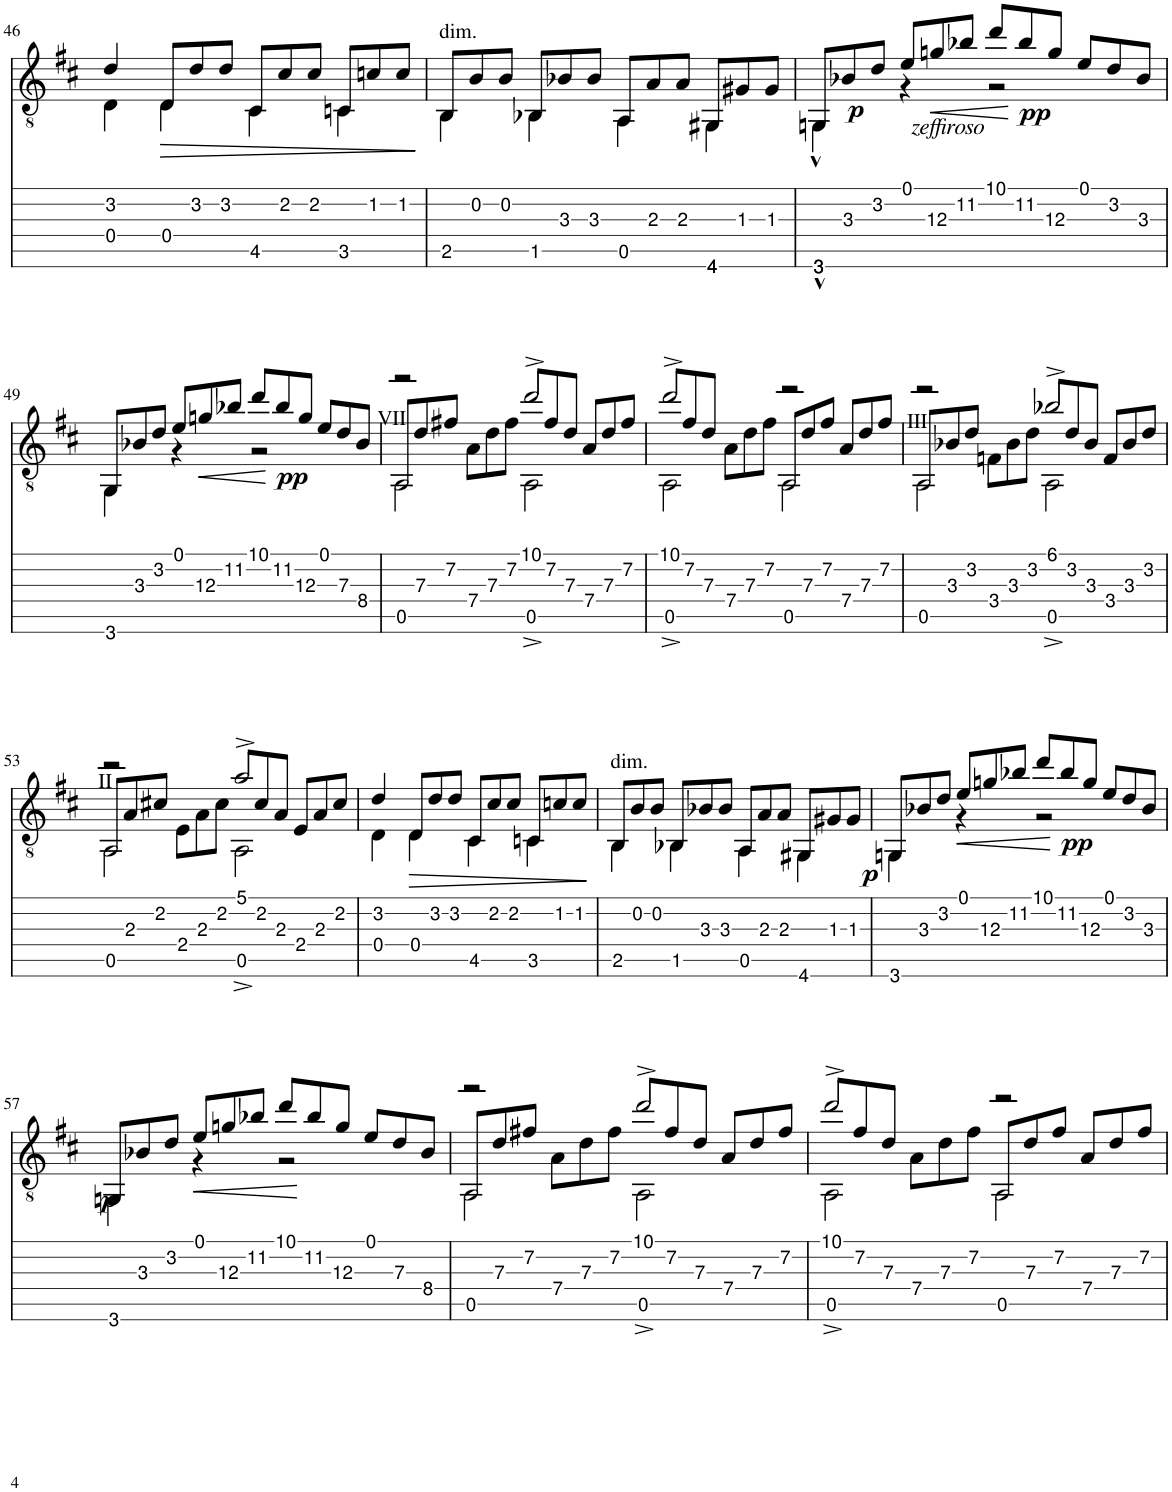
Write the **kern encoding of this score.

**kern	**kern	**dynam
*part1	*part1	*part1
*staff2	*staff1	*staff1/2
*I"Guitar	*	*
*I'Guit.	*	*
!!LO:PB:g=z
*	*clefGv2	*
*k[f#c#]	*k[f#c#]	*
*M4/4	*M4/4	*
*met(c)	*met(c)	*
=46	=46	=46
*^	*^	*
4d	4D	4d/	4D\	.
*Xbrackettup	*	*Xbrackettup	*	*
!	!	!	!	!LO:HP:b
12DL	4D	12D/L	4D\	>
12d	.	12d/	.	.
12dJ	.	12d/J	.	.
12C#L	4C#	12C#/L	4C#\	.
12c#	.	12c#/	.	.
12c#J	.	12c#/J	.	.
12CL	4C	12Cn/L	4C\	.
12c	.	12cn/	.	.
12cJ	.	12c/J	.	.
*v	*v	*	*	*
*	*v	*v	*
.	.	]
=47	=47	=47
*^	*^	*
!	!	!LO:TX:a:t=dim.	!	!
12BBL	4BB	12BB/L	4BB\	.
12B	.	12B/	.	.
12BJ	.	12B/J	.	.
12BB-L	4BB-	12BB-X/L	4BB-\	.
12B-	.	12B-X/	.	.
12B-J	.	12B-/J	.	.
12AAL	4AA	12AA/L	4AA\	.
12A	.	12A/	.	.
12AJ	.	12A/J	.	.
12GG#L	4GG#	12GG#X/L	4GG#\	.
12G#	.	12G#X/	.	.
12G#J	.	12G#/J	.	.
=48	=48	=48	=48	=48
12GGnL	4GG^^	12GGn/L	4GG^^\	.
!	!	!	!	!LO:DY:b
12B-	.	12B-X/	.	p
12dJ	.	12d/J	.	.
!	!	!LO:TX:b:i:t=zeffiroso	!	!
12eL	4r	12e/L	4r	.
!	!	!	!	!LO:HP:b
12gn	.	12gn/	.	<
12b-J	.	12b-X/J	.	.
12ddL	2r	12dd/L	2r	.
!	!	!	!	!LO:DY:n=1:b
12b-	.	12b-/	.	[ pp
12gJ	.	12g/J	.	.
12eL	.	12e/L	.	.
12d	.	12d/	.	.
12B-J	.	12B-/J	.	.
!!LO:LB:g=z	!!
=49	=49	=49	=49	=49
12GGL	4GG	12GG/L	4GG\	.
12B-X	.	12B-X/	.	.
12dJ	.	12d/J	.	.
12eL	4r	12e/L	4r	.
!	!	!	!	!LO:HP:b
12gn	.	12gn/	.	<
12b-XJ	.	12b-X/J	.	.
12ddL	2r	12dd/L	2r	.
!	!	!	!	!LO:DY:n=1:b
12b-	.	12b-/	.	[ pp
12gJ	.	12g/J	.	.
12eL	.	12e/L	.	.
12d	.	12d/	.	.
12B-J	.	12B-/J	.	.
=50	=50	=50	=50	=50
*	*^	*	*^	*
!	!	!	!LO:TX:a:t=VII	!	!	!
2r	2AA	12AAL	2r	2AA\	12AA/L	.
.	.	12d	.	.	12d/	.
.	.	12f#XJ	.	.	12f#X/J	.
.	.	12AL	.	.	12A\L	.
.	.	12d	.	.	12d\	.
.	.	12f#J	.	.	12f#\J	.
*	*	*	*	*	*brackettup	*
2dd^	2AA	12ddL	2dd^/	2AA\	12dd/L	.
.	.	12f#	.	.	12f#/	.
.	.	12dJ	.	.	12d/J	.
.	.	12AL	.	.	12A/L	.
.	.	12d	.	.	12d/	.
.	.	12f#J	.	.	12f#/J	.
=51	=51	=51	=51	=51	=51	=51
2dd^	2AA	12ddL	2dd^/	2AA\	12dd/L	.
.	.	12f#	.	.	12f#/	.
.	.	12dJ	.	.	12d/J	.
*	*	*	*	*	*Xbrackettup	*
.	.	12AL	.	.	12A\L	.
.	.	12d	.	.	12d\	.
.	.	12f#J	.	.	12f#\J	.
2r	2AA	12AAL	2r	2AA\	12AA/L	.
.	.	12d	.	.	12d/	.
.	.	12f#J	.	.	12f#/J	.
*	*	*	*	*	*brackettup	*
.	.	12AL	.	.	12A/L	.
.	.	12d	.	.	12d/	.
.	.	12f#J	.	.	12f#/J	.
=52	=52	=52	=52	=52	=52	=52
*	*	*	*	*	*Xbrackettup	*
!	!	!	!LO:TX:a:t=III	!	!	!
2r	2AA	12AAL	2r	2AA\	12AA/L	.
.	.	12B-	.	.	12B-X/	.
.	.	12dJ	.	.	12d/J	.
.	.	12FL	.	.	12Fn\L	.
.	.	12B-	.	.	12B-\	.
.	.	12dJ	.	.	12d\J	.
*	*	*	*	*	*brackettup	*
2b-^	2AA	12b-L	2b-X^/	2AA\	12b-/L	.
.	.	12d	.	.	12d/	.
.	.	12B-J	.	.	12B-/J	.
.	.	12FL	.	.	12F/L	.
.	.	12B-	.	.	12B-/	.
.	.	12dJ	.	.	12d/J	.
!!LO:LB:g=z	!!	!!
=53	=53	=53	=53	=53	=53	=53
*	*	*	*	*	*Xbrackettup	*
!	!	!	!LO:TX:a:t=II	!	!	!
2r	2AA	12AAL	2r	2AA\	12AA/L	.
.	.	12A-X	.	.	12A/	.
.	.	12c#XJ	.	.	12c#X/J	.
.	.	12EnL	.	.	12E\L	.
.	.	12A	.	.	12A\	.
.	.	12c#J	.	.	12c#\J	.
*	*	*	*	*	*brackettup	*
2a-X^	2AA	12aL	2a^/	2AA\	12a/L	.
.	.	12c#	.	.	12c#/	.
.	.	12AJ	.	.	12A/J	.
.	.	12EL	.	.	12E/L	.
.	.	12A	.	.	12A/	.
.	.	12c#J	.	.	12c#/J	.
*	*v	*v	*	*	*	*
*	*	*	*v	*v	*
=54	=54	=54	=54	=54
4d	4D	4d/	4D\	.
*	*	*Xbrackettup	*	*
!	!	!	!	!LO:HP:b
12DL	4D	12D/L	4D\	>
12d	.	12d/	.	.
12dJ	.	12d/J	.	.
12C#L	4C#	12C#/L	4C#\	.
12c#	.	12c#/	.	.
12c#J	.	12c#/J	.	.
12CnL	4C	12Cn/L	4C\	.
12cn	.	12cn/	.	.
12cJ	.	12c/J	.	.
*v	*v	*	*	*
*	*v	*v	*
.	.	]
=55	=55	=55
*^	*^	*
!	!	!LO:TX:a:t=dim.	!	!
12BBL	4BB	12BB/L	4BB\	.
12B	.	12B/	.	.
12BJ	.	12B/J	.	.
12BB-XL	4BB-	12BB-X/L	4BB-\	.
12B-X	.	12B-X/	.	.
12B-J	.	12B-/J	.	.
12AAL	4AA	12AA/L	4AA\	.
12A	.	12A/	.	.
12AJ	.	12A/J	.	.
12GG#XL	4GG#	12GG#X/L	4GG#\	.
12G#X	.	12G#X/	.	.
12G#J	.	12G#/J	.	.
=56	=56	=56	=56	=56
!	!	!	!	!LO:DY:b
12GGnL	4GG	12GGn/L	4GG\	p
12B-X	.	12B-X/	.	.
12dJ	.	12d/J	.	.
!	!	!	!	!LO:HP:b
12eL	4r	12e/L	4r	<
12gn	.	12gn/	.	.
12b-XJ	.	12b-X/J	.	.
12ddL	2r	12dd/L	2r	.
!	!	!	!	!LO:DY:n=1:b
12b-	.	12b-/	.	[ pp
12gJ	.	12g/J	.	.
12eL	.	12e/L	.	.
12d	.	12d/	.	.
12B-J	.	12B-/J	.	.
!!LO:LB:g=z	!!
=57	=57	=57	=57	=57
!	!	!	!	!LO:DY:b
12GGnL	4GG	12GGn/L	4GG\	p
12B-X	.	12B-X/	.	.
12dJ	.	12d/J	.	.
!	!	!	!	!LO:HP:b
12eL	4r	12e/L	4r	<
12gn	.	12gn/	.	.
12b-XJ	.	12b-X/J	.	.
12ddL	2r	12dd/L	2r	.
12b-	.	12b-/	.	[
12gJ	.	12g/J	.	.
12eL	.	12e/L	.	.
12d	.	12d/	.	.
12B-J	.	12B-/J	.	.
=58	=58	=58	=58	=58
*	*^	*	*^	*
2r	2AA	12AAL	2r	2AA\	12AA/L	.
.	.	12d	.	.	12d/	.
.	.	12f#XJ	.	.	12f#X/J	.
.	.	12AL	.	.	12A\L	.
.	.	12d	.	.	12d\	.
.	.	12f#J	.	.	12f#\J	.
*	*	*	*	*	*brackettup	*
2dd^	2AA	12ddL	2dd^/	2AA\	12dd/L	.
.	.	12f#	.	.	12f#/	.
.	.	12dJ	.	.	12d/J	.
.	.	12AL	.	.	12A/L	.
.	.	12d	.	.	12d/	.
.	.	12f#J	.	.	12f#/J	.
=59	=59	=59	=59	=59	=59	=59
2dd^	2AA	12ddL	2dd^/	2AA\	12dd/L	.
.	.	12f#	.	.	12f#/	.
.	.	12dJ	.	.	12d/J	.
*	*	*	*	*	*Xbrackettup	*
.	.	12AL	.	.	12A\L	.
.	.	12d	.	.	12d\	.
.	.	12f#J	.	.	12f#\J	.
2r	2AA	12AAL	2r	2AA\	12AA/L	.
.	.	12d	.	.	12d/	.
.	.	12f#J	.	.	12f#/J	.
*	*	*	*	*	*brackettup	*
.	.	12AL	.	.	12A/L	.
.	.	12d	.	.	12d/	.
.	.	12f#J	.	.	12f#/J	.
*v	*v	*v	*	*	*	*
*	*v	*v	*v	*
=	=	=
*-	*-	*-
